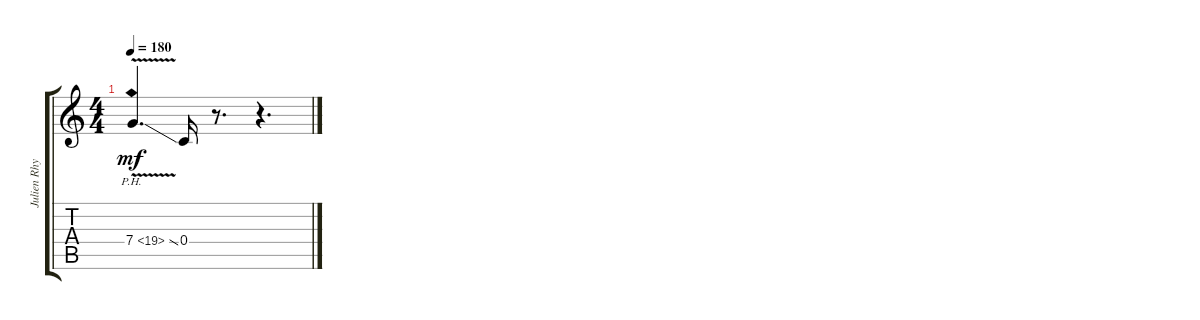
\track ("Julien Rhythm" "Julien Rhy") {instrument distortionguitar}
\staff {score tabs}
\tuning (D4 A3 F3 C3 G2 C2) {hide}
\ts (4 4)
\tempo 180
\clef g2
\ks c
7.4{ph 12 v ss}.4{d dy mf} 0.4.16 r.8{d} r.4{d}
